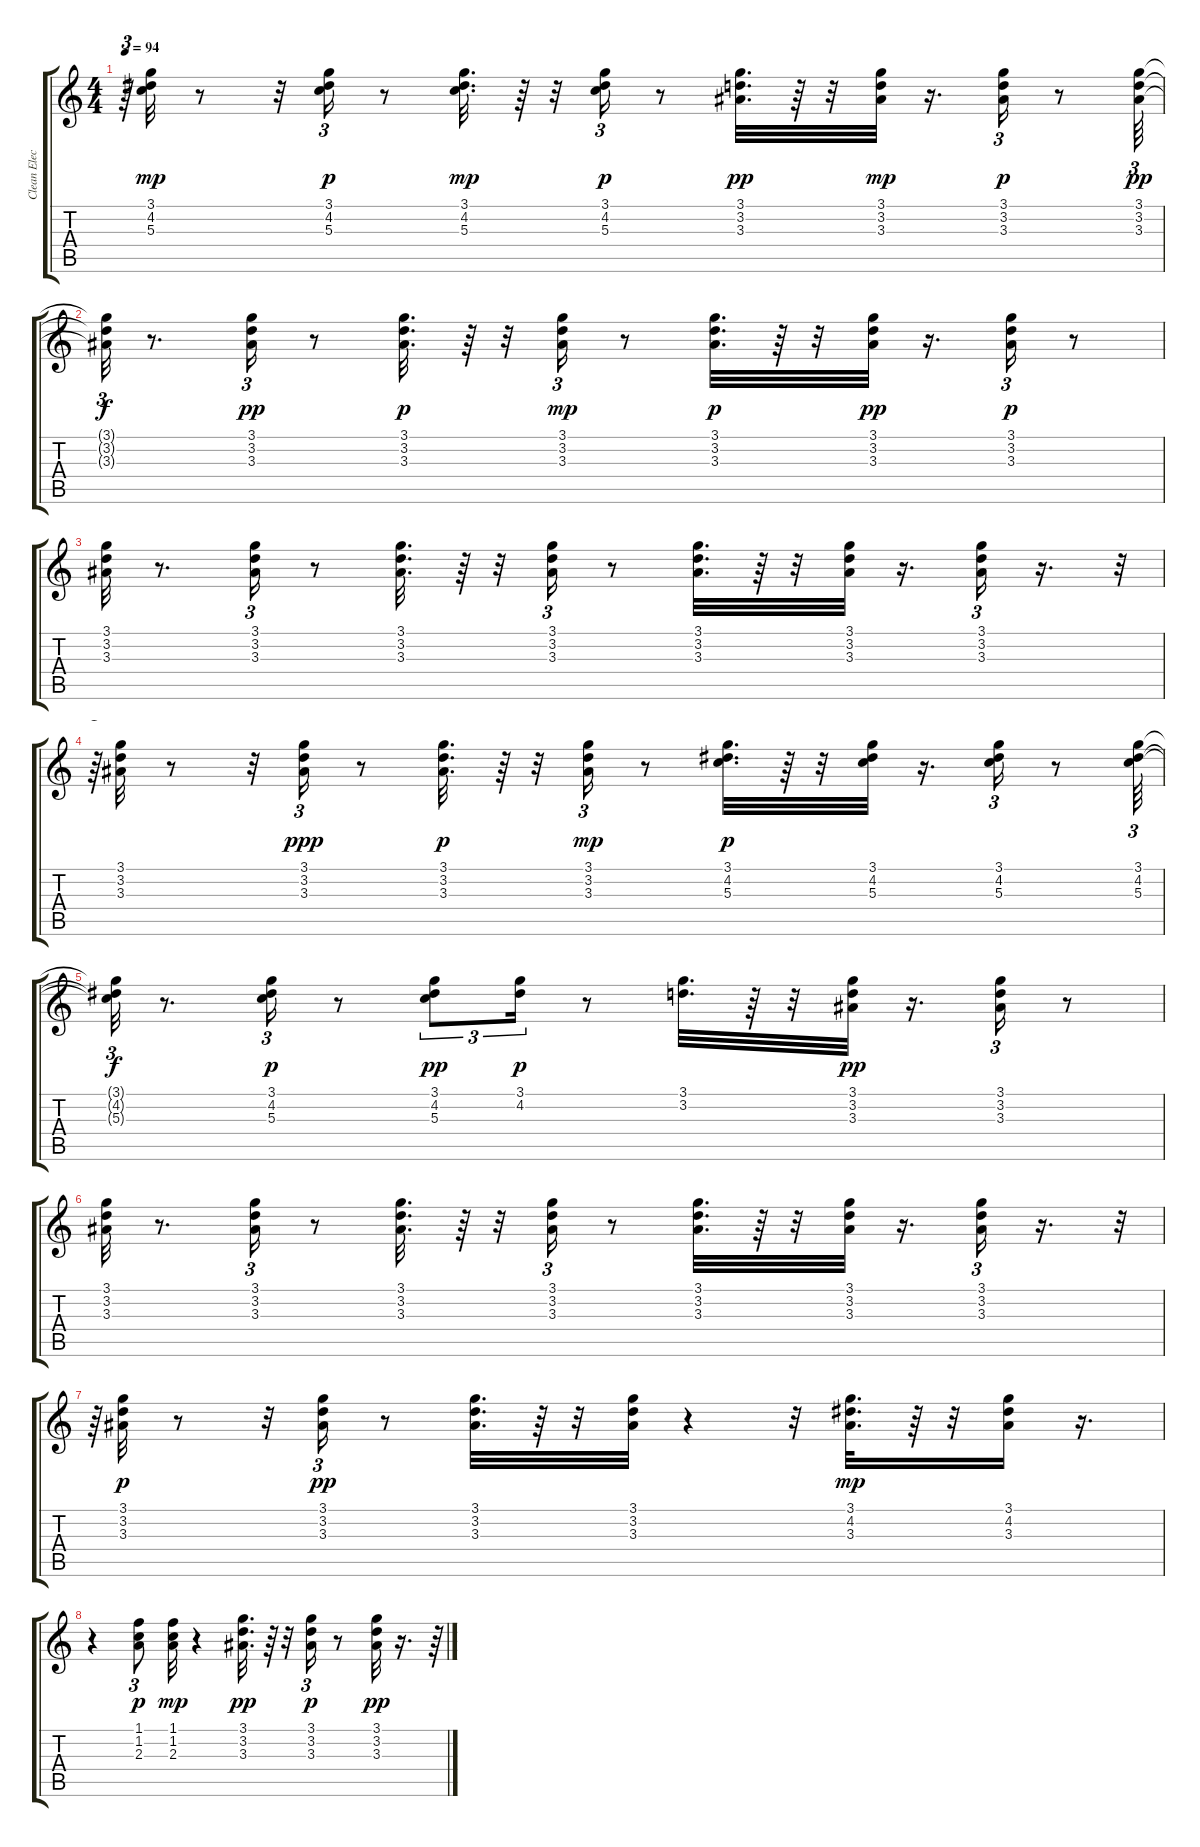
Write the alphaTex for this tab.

\track ("Clean Electric" "Clean Elec") {instrument electricguitarclean}
\staff {score tabs}
\tuning (E4 B3 G3 D3 A2 E2) {hide}
\ts (4 4)
\tempo 94
\clef g2
\ks c
r.64{tu (3 2) dy p} (3.1 4.2 5.3).32{dy mp} r.8 r.32 (3.1 4.2 5.3).16{tu (3 2) dy p} r.8 (3.1 4.2 5.3).32{d dy mp} r.64 r.32 (3.1 4.2 5.3).16{tu (3 2) dy p} r.8 (3.1 3.2 3.3).32{d dy pp} r.64 r.32 (3.1 3.2 3.3).32{dy mp} r.16{d} (3.1 3.2 3.3).16{tu (3 2) dy p} r.8 (3.1 3.2 3.3).64{tu (3 2) dy pp} |
(3.1{t} 3.2{t} 3.3{t}).32{tu (3 2) dy f} r.8{d} (3.1 3.2 3.3).16{tu (3 2) dy pp} r.8 (3.1 3.2 3.3).32{d dy p} r.64 r.32 (3.1 3.2 3.3).16{tu (3 2) dy mp} r.8 (3.1 3.2 3.3).32{d dy p} r.64 r.32 (3.1 3.2 3.3).32{dy pp} r.16{d} (3.1 3.2 3.3).16{tu (3 2) dy p} r.8 |
(3.1 3.2 3.3).32 r.8{d} (3.1 3.2 3.3).16{tu (3 2)} r.8 (3.1 3.2 3.3).32{d} r.64 r.32 (3.1 3.2 3.3).16{tu (3 2)} r.8 (3.1 3.2 3.3).32{d} r.64 r.32 (3.1 3.2 3.3).32 r.16{d} (3.1 3.2 3.3).16{tu (3 2)} r.16{d} r.32{tu (3 2)} |
r.64{tu (3 2)} (3.1 3.2 3.3).32 r.8 r.32 (3.1 3.2 3.3).16{tu (3 2) dy ppp} r.8 (3.1 3.2 3.3).32{d dy p} r.64 r.32 (3.1 3.2 3.3).16{tu (3 2) dy mp} r.8 (3.1 4.2 5.3).32{d dy p} r.64 r.32 (3.1 4.2 5.3).32 r.16{d} (3.1 4.2 5.3).16{tu (3 2)} r.8 (3.1 4.2 5.3).64{tu (3 2)} |
(3.1{t} 4.2{t} 5.3{t}).32{tu (3 2) dy f} r.8{d} (3.1 4.2 5.3).16{tu (3 2) dy p} r.8 (3.1 4.2 5.3).8{tu (3 2) dy pp} (3.1 4.2).16{tu (3 2) dy p} r.8 (3.1 3.2).32{d} r.64 r.32 (3.1 3.2 3.3).32{dy pp} r.16{d} (3.1 3.2 3.3).16{tu (3 2)} r.8 |
(3.1 3.2 3.3).32 r.8{d} (3.1 3.2 3.3).16{tu (3 2)} r.8 (3.1 3.2 3.3).32{d} r.64 r.32 (3.1 3.2 3.3).16{tu (3 2)} r.8 (3.1 3.2 3.3).32{d} r.64 r.32 (3.1 3.2 3.3).32 r.16{d} (3.1 3.2 3.3).16{tu (3 2)} r.16{d} r.32{tu (3 2)} |
r.64{tu (3 2)} (3.1 3.2 3.3).32{dy p} r.8 r.32 (3.1 3.2 3.3).16{tu (3 2) dy pp} r.8 (3.1 3.2 3.3).32{d} r.64 r.32 (3.1 3.2 3.3).32 r.4 r.32 (3.1 4.2 3.3).32{d dy mp} r.64 r.32 (3.1 4.2 3.3).16 r.16{d} |
r.4 (1.1 1.2 2.3).8{tu (3 2) dy p} (1.1 1.2 2.3).32{dy mp} r.4 (3.1 3.2 3.3).32{d dy pp} r.64 r.32 (3.1 3.2 3.3).16{tu (3 2) dy p} r.8 (3.1 3.2 3.3).32{dy pp} r.16{d} r.64{tu (3 2)}
